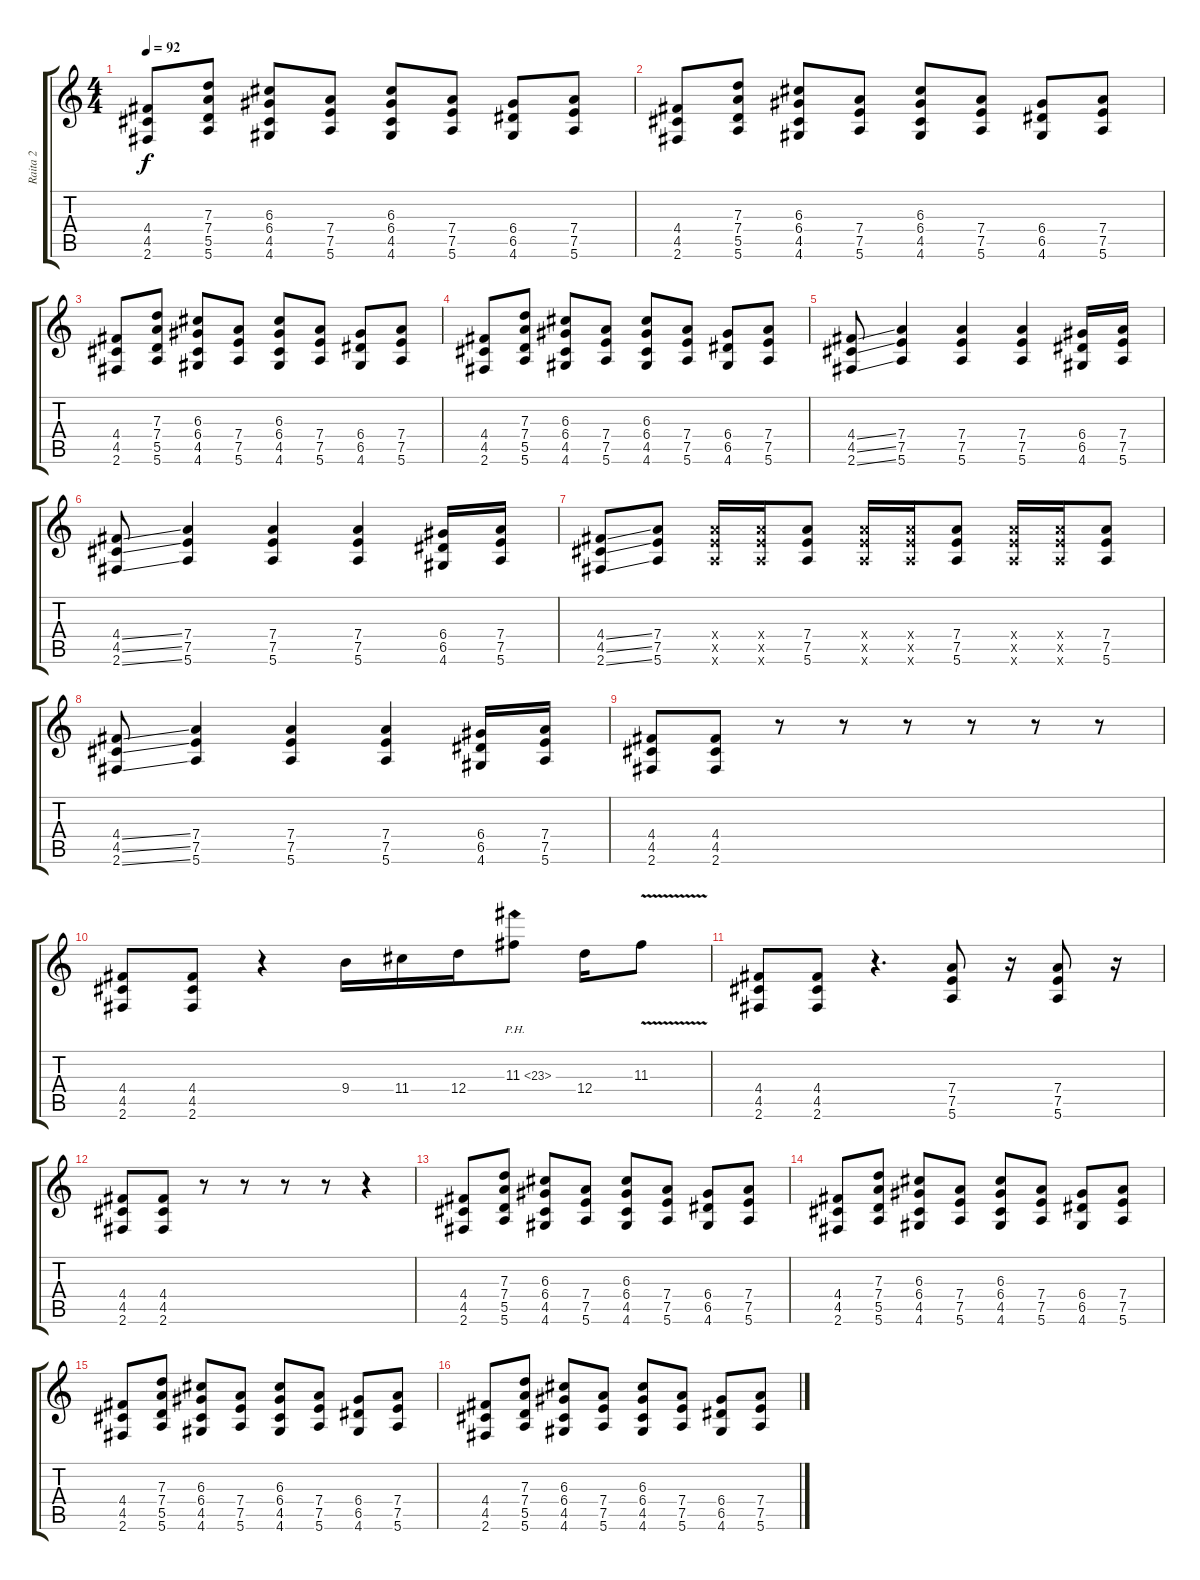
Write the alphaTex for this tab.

\track ("Raita 2" "Raita 2") {instrument distortionguitar}
\staff {score tabs}
\tuning (E4 B3 G3 D3 A2 E2) {hide}
\ts (4 4)
\tempo 92
\clef g2
\ks c
(4.4 4.5 2.6).8{dy f} (7.3 7.4 5.5 5.6).8 (6.3 6.4 4.5 4.6).8 (7.4 7.5 5.6).8 (6.3 6.4 4.5 4.6).8 (7.4 7.5 5.6).8 (6.4 6.5 4.6).8 (7.4 7.5 5.6).8 |
(4.4 4.5 2.6).8 (7.3 7.4 5.5 5.6).8 (6.3 6.4 4.5 4.6).8 (7.4 7.5 5.6).8 (6.3 6.4 4.5 4.6).8 (7.4 7.5 5.6).8 (6.4 6.5 4.6).8 (7.4 7.5 5.6).8 |
(4.4 4.5 2.6).8 (7.3 7.4 5.5 5.6).8 (6.3 6.4 4.5 4.6).8 (7.4 7.5 5.6).8 (6.3 6.4 4.5 4.6).8 (7.4 7.5 5.6).8 (6.4 6.5 4.6).8 (7.4 7.5 5.6).8 |
(4.4 4.5 2.6).8 (7.3 7.4 5.5 5.6).8 (6.3 6.4 4.5 4.6).8 (7.4 7.5 5.6).8 (6.3 6.4 4.5 4.6).8 (7.4 7.5 5.6).8 (6.4 6.5 4.6).8 (7.4 7.5 5.6).8 |
(4.4{ss} 4.5{ss} 2.6{ss}).8 (7.4 7.5 5.6).4 (7.4 7.5 5.6).4 (7.4 7.5 5.6).4 (6.4 6.5 4.6).16 (7.4 7.5 5.6).16 |
(4.4{ss} 4.5{ss} 2.6{ss}).8 (7.4 7.5 5.6).4 (7.4 7.5 5.6).4 (7.4 7.5 5.6).4 (6.4 6.5 4.6).16 (7.4 7.5 5.6).16 |
(4.4{ss} 4.5{ss} 2.6{ss}).8 (7.4 7.5 5.6).8 (7.4{x} 7.5{x} 5.6{x}).16 (7.4{x} 7.5{x} 5.6{x}).16 (7.4 7.5 5.6).8 (7.4{x} 7.5{x} 5.6{x}).16 (7.4{x} 7.5{x} 5.6{x}).16 (7.4 7.5 5.6).8 (7.4{x} 7.5{x} 5.6{x}).16 (7.4{x} 7.5{x} 5.6{x}).16 (7.4 7.5 5.6).8 |
(4.4{ss} 4.5{ss} 2.6{ss}).8 (7.4 7.5 5.6).4 (7.4 7.5 5.6).4 (7.4 7.5 5.6).4 (6.4 6.5 4.6).16 (7.4 7.5 5.6).16 |
(4.4 4.5 2.6).8 (4.4 4.5 2.6).8 r.8 r.8 r.8 r.8 r.8 r.8 |
(4.4 4.5 2.6).8 (4.4 4.5 2.6).8 r.4 9.4.16 11.4.16 12.4.16 11.3{ph 12}.8 12.4.16 11.3{v}.8 |
(4.4 4.5 2.6).8 (4.4 4.5 2.6).8 r.4{d} (7.4 7.5 5.6).8 r.16 (7.4 7.5 5.6).8 r.16 |
(4.4 4.5 2.6).8 (4.4 4.5 2.6).8 r.8 r.8 r.8 r.8 r.4 |
(4.4 4.5 2.6).8 (7.3 7.4 5.5 5.6).8 (6.3 6.4 4.5 4.6).8 (7.4 7.5 5.6).8 (6.3 6.4 4.5 4.6).8 (7.4 7.5 5.6).8 (6.4 6.5 4.6).8 (7.4 7.5 5.6).8 |
(4.4 4.5 2.6).8 (7.3 7.4 5.5 5.6).8 (6.3 6.4 4.5 4.6).8 (7.4 7.5 5.6).8 (6.3 6.4 4.5 4.6).8 (7.4 7.5 5.6).8 (6.4 6.5 4.6).8 (7.4 7.5 5.6).8 |
(4.4 4.5 2.6).8 (7.3 7.4 5.5 5.6).8 (6.3 6.4 4.5 4.6).8 (7.4 7.5 5.6).8 (6.3 6.4 4.5 4.6).8 (7.4 7.5 5.6).8 (6.4 6.5 4.6).8 (7.4 7.5 5.6).8 |
(4.4 4.5 2.6).8 (7.3 7.4 5.5 5.6).8 (6.3 6.4 4.5 4.6).8 (7.4 7.5 5.6).8 (6.3 6.4 4.5 4.6).8 (7.4 7.5 5.6).8 (6.4 6.5 4.6).8 (7.4 7.5 5.6).8
